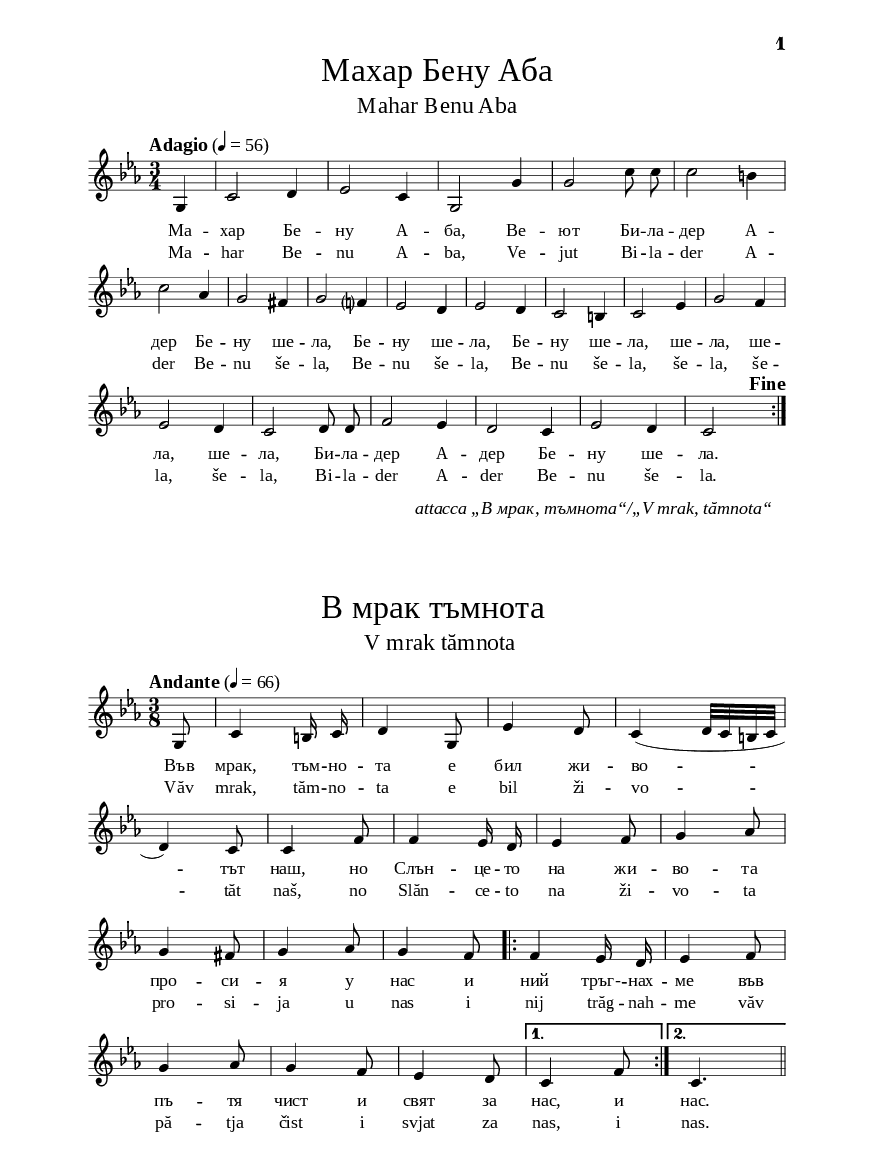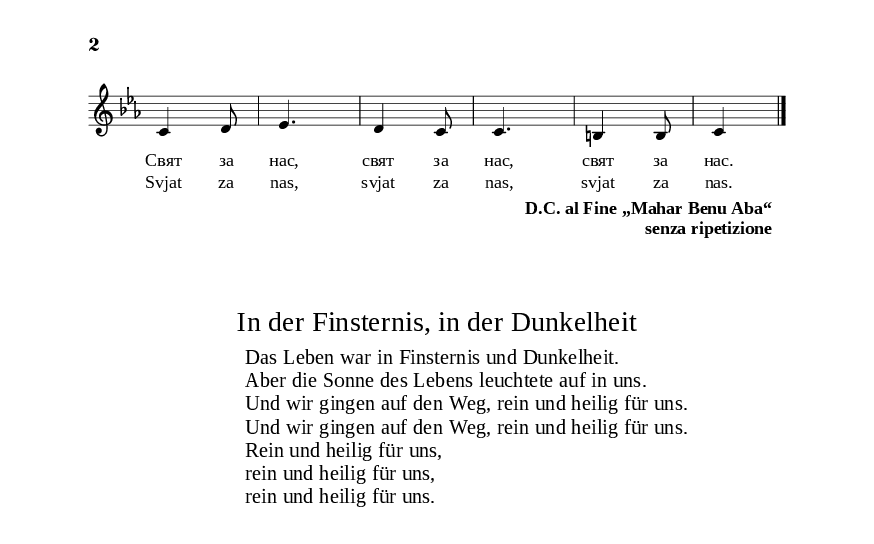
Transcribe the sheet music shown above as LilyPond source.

\version "2.24.3"

% include paper part and global functions
\include "include/globals.ily"

\bookpart {
  \label #'ref080
  \tocItem \markup "Махар Бену Аба – Mahar Benu Aba"
  \include "include/bookpart-paper.ily"
  \score {
    \include "include/score-layout.ily"

    \new Voice \relative c' {
      \clef treble
      \key c \minor
      \time 3/4
      \tempoFunc "Adagio" 4 "56"

      \autoBeamOff

      \partial 4

      \repeat volta 2 {
        g4 | c2 d4 | es2 c 4 |  g2 g'4 | g2 c8 c8 | c2 b4 |\break  c2 as4 |


        g2 fis4 |g2 f?4 | es2 d4 |  es2 d4 | c2 b4 | c2 es4 | g2 f4 | \break

        es2 d4 | c2 d8 d | f2 es4 | d2 c4 | es2 d4 | \tempo "          Fine" c2
      }

    }

    \addlyrics {
      Ма -- хар Бе -- ну А -- ба, Ве -- ют
      Би -- ла -- дер А -- дер Бе -- ну ше -- ла,
      Бе -- ну ше -- ла, Бе -- ну ше -- ла,
      ше -- ла, ше -- ла, ше -- ла,
      Би -- ла -- дер А -- дер Бе -- ну ше -- ла.
    }


    \addlyrics {
      Ma -- har Be -- nu A -- ba, Ve -- jut
      Bi -- la -- der A -- der Be -- nu še -- la,
      Be -- nu še -- la, Be -- nu še -- la,
      še -- la, še -- la, še -- la,
      Bi -- la -- der A -- der Be -- nu še -- la.
    }

    \header {
      title = \titleFunc "Махар Бену Аба" "Mahar Benu Aba"
    }

    \midi{}

  } % score

  \markup \empty-one

  \markup \italic \dc-one-nobold "attacca „В мрак, тъмнота“/„V mrak, tămnota“"


  \markup \empty-three

  \label #'ref080_1
  \tocItem \markup "В мрак тъмнота – V mrak tămnota"


  \score {
    \include "include/score-layout.ily"

    \new Voice \absolute {
      \clef treble
      \key c \minor
      \time 3/8
      \tempoFunc "Andante" 4 "66"

      \partial 8

      g8  | c'4 \autoBeamOff b16 c' | \autoBeamOn d'4 g8 | es'4 d'8 |  c'4 ( d'32 c' b c'  | \break

      d'4 ) c'8 | c'4 f'8 |  \autoBeamOff f'4 es'16 d' | es'4 f'8 | g'4 as'8 |\break

      g'4 fis'8 | g'4 as'8 | g'4 f'8 |   \repeat volta 2 {
        f'4 es'16 d' |  es'4 f'8 | \break

        g'4 as'8 | g'4 f'8 | es'4 d'8
      }  \alternative { { c'4 f'8 } {  c'4. } } \bar "||"  \break  |

      c'4 d'8 |  es'4. |  d'4 c'8 | c'4. | b4 b8 | c'4  \bar "|."
    }

    \addlyrics {
      Във мрак, тъм
      -- но -- та е бил жи -- во -- тът наш, но Слън
      -- це -- то на жи -- во -- та про -- си -- я у
      нас и ний "тръг-" -- нах -- ме във пъ -- тя чист
      и свят за нас, и нас. Свят за нас, свят за
      нас, свят за нас.
    }

    \addlyrics {
      Văv mrak, tăm
      -- no -- ta e bil ži -- vo -- tăt naš, no Slăn
      -- ce -- to na ži -- vo -- ta pro -- si -- ja u
      nas i nij trăg -- nah -- me văv pă -- tja čist
      i svjat za nas, i nas. Svjat za nas, svjat za
      nas, svjat za nas.
    }

    \header {
      title = \titleFunc "В мрак тъмнота "" V mrak tămnota"
    }

    \midi{}

  }

  \markup \empty-one
  \markup \dc-two "D.C. al Fine „Mahar Benu Aba“" "senza ripetizione"

  \markup \vspace #3

  % include foreign translation(s) of the song
  \version "2.24.3"

\markup \fill-line { \fontsize #deTitleFontSize "In der Finsternis, in der Dunkelheit" }
\markup \null
\markup \null

\markup \abs-fontsize #10 {
   \hspace #20
  \override #`(baseline-skip . ,deCoupletBaselineSkip)

  \column {
    \line { " " Das Leben war in Finsternis und Dunkelheit. }

    \line { " " Aber die Sonne des Lebens leuchtete auf in uns.}

    \line { " " Und wir gingen auf den Weg, rein und heilig für uns.}
    \line { " " Und wir gingen auf den Weg, rein und heilig für uns.}

    \line { " " Rein und heilig für uns,}

    \line { " "rein und heilig für uns, }
    \line { " " rein und heilig für uns. }

  }


}


} % bookpart
